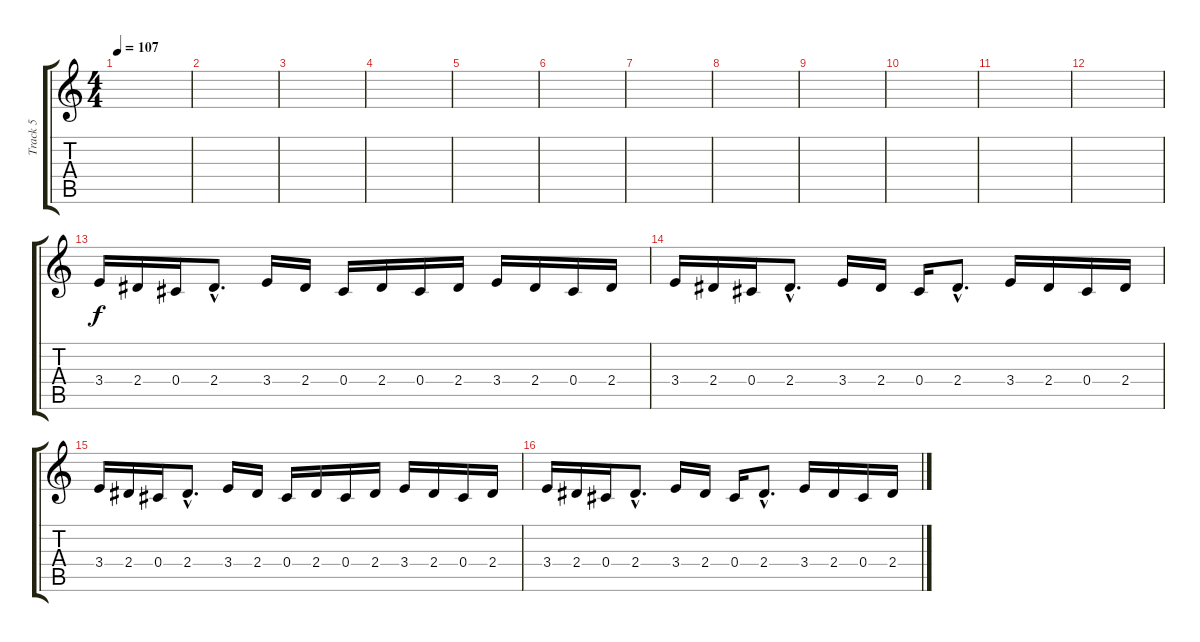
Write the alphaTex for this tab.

\track ("Track 5" "Track 5") {instrument distortionguitar}
\staff {score tabs}
\tuning (Eb4 Bb3 Gb3 Db3 Ab2 Db2) {hide}
\ts (4 4)
\tempo 107
\clef g2
\ks c
|
|
|
|
|
|
|
|
|
|
|
|
3.4.16 2.4.16 0.4.16 2.4{hac}.8{d} 3.4.16 2.4.16 0.4.16 2.4.16 0.4.16 2.4.16 3.4.16 2.4.16 0.4.16 2.4.16 |
3.4.16 2.4.16 0.4.16 2.4{hac}.8{d} 3.4.16 2.4.16 0.4.16 2.4{hac}.8{d} 3.4.16 2.4.16 0.4.16 2.4.16 |
3.4.16{volume 7} 2.4.16 0.4.16 2.4{hac}.8{d} 3.4.16 2.4.16 0.4.16 2.4.16 0.4.16 2.4.16 3.4.16 2.4.16 0.4.16 2.4.16 |
3.4.16 2.4.16 0.4.16 2.4{hac}.8{d} 3.4.16 2.4.16 0.4.16 2.4{hac}.8{d} 3.4.16 2.4.16 0.4.16 2.4.16
